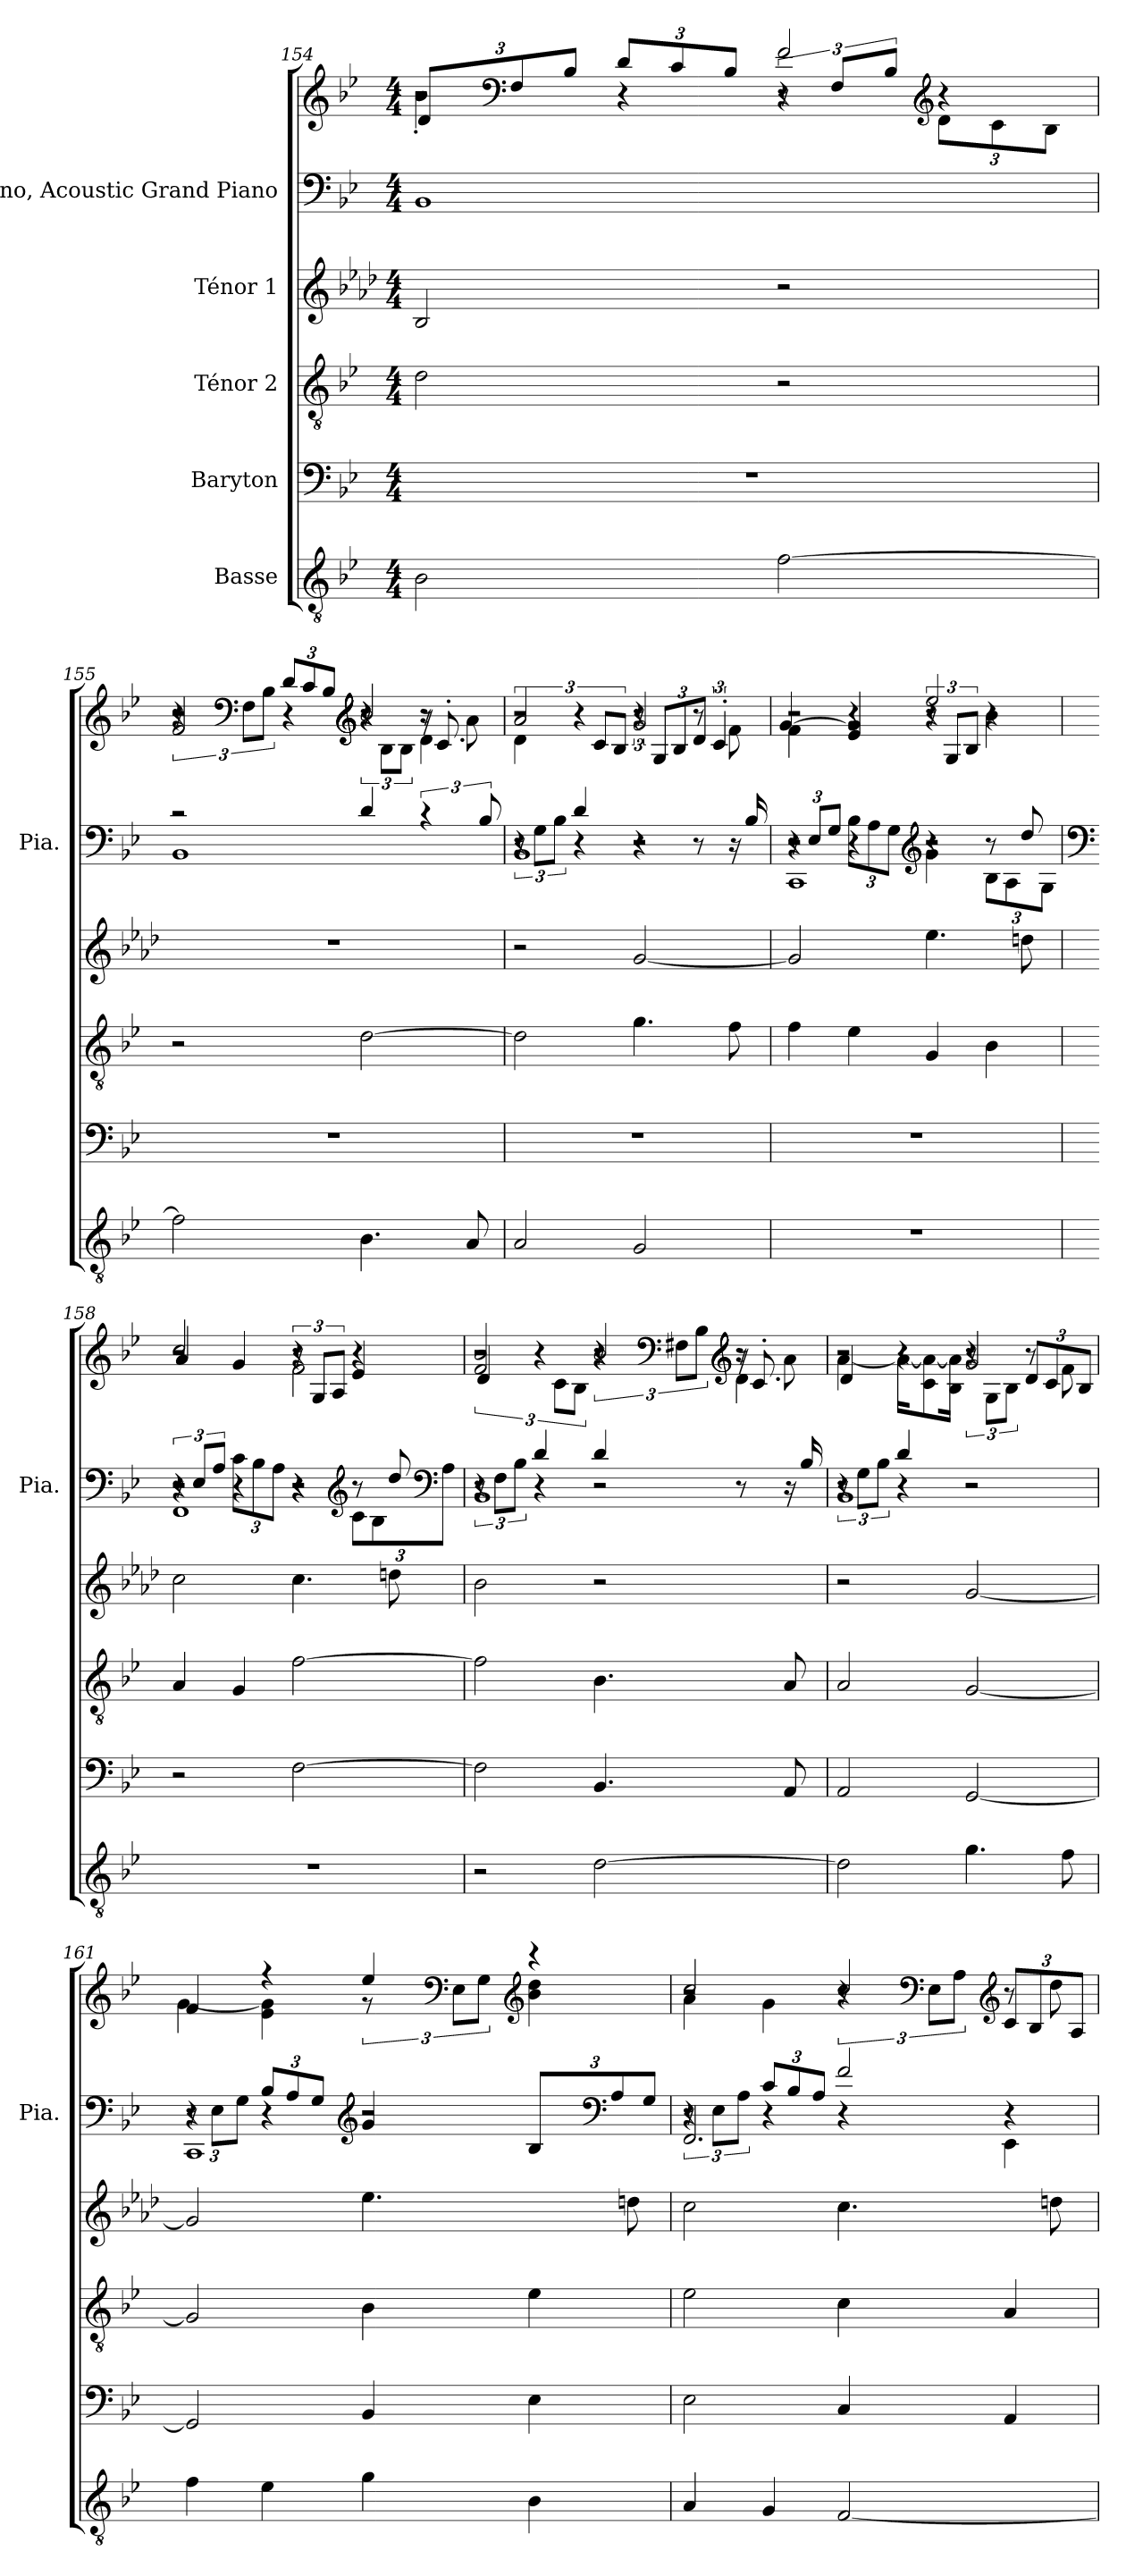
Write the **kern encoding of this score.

**kern	**kern	**kern	**kern	**kern	**kern
*part5	*part4	*part3	*part2	*part1	*part1
*staff6	*staff5	*staff4	*staff3	*staff2	*staff1
*I"Basse	*I"Baryton	*I"Ténor 2	*I"Ténor 1	*I"Piano, Acoustic Grand Piano	*
*	*	*	*	*I'Pia.	*
*clefGv2	*clefF4	*clefGv2	*clefG2	*clefF4	*clefG2
*	*	*	*ITrd8c14	*	*
*k[b-e-]	*k[b-e-]	*k[b-e-]	*k[b-e-a-d-]	*k[b-e-]	*k[b-e-]
*M4/4	*M4/4	*M4/4	*M4/4	*M4/4	*M4/4
=154	=154	=154	=154	=154	=154
*	*	*	*	*	*^
*	*	*	*	*	*	*^
*	*	*	*	*	*	*	*Xbrackettup
2B-\	1r	2d\	2BB-/	1BB-	2r	4b-'\	12d/L
*	*	*	*	*	*clefF4	*	*
.	.	.	.	.	.	.	12F/
.	.	.	.	.	.	.	12B-/J
.	.	.	.	.	.	4r	12d/L
.	.	.	.	.	.	.	12c/
.	.	.	.	.	.	.	12B-/J
*	*	*	*	*	*	*	*brackettup
[2f\	.	2r	2r	.	2f/	4r	12r
.	.	.	.	.	.	.	12F/L
.	.	.	.	.	.	.	12B-/J
*	*	*	*	*	*clefG2	*	*
*	*	*	*	*	*	*Xbrackettup	*
.	.	.	.	.	.	12d\L	4r
.	.	.	.	.	.	12c\	.
.	.	.	.	.	.	12B-\J	.
!!LO:LB:g=z
=155	=155	=155	=155	=155	=155	=155	=155
*	*	*	*	*^	*	*	*^
*	*	*	*	*	*	*	*	*	*brackettup
2f\]	1r	2r	1r	2r	1BB-	2f/	2r	4r	12r
*	*	*	*	*	*	*clefF4	*	*	*
.	.	.	.	.	.	.	.	.	12F\L
.	.	.	.	.	.	.	.	.	12B-\J
*	*	*	*	*	*	*	*	*Xbrackettup	*
.	.	.	.	.	.	.	.	12d/L	4r
.	.	.	.	.	.	.	.	12c/	.
.	.	.	.	.	.	.	.	12B-/J	.
*	*	*	*	*	*	*clefG2	*	*	*
*	*	*	*	*	*	*	*	*	*brackettup
4.B-\	.	[2d\	.	4d/	.	2b-/	4r	4r	12r
.	.	.	.	.	.	.	.	.	12B-\L
.	.	.	.	.	.	.	.	.	12B-\J
.	.	.	.	6r	.	.	4d\	16r	8r
.	.	.	.	.	.	.	.	8.c'/	.
8A/	.	.	.	.	.	.	.	.	8a\
.	.	.	.	12B-/	.	.	.	.	.
*	*	*	*	*	*	*	*	*v	*v
=156	=156	=156	=156	=156	=156	=156	=156	=156
*	*	*	*	*	*^	*	*	*
2A/	1r	2d\]	2r	4r	12r	1BB-	2a/	4d\	3r
.	.	.	.	.	12G\L	.	.	.	.
.	.	.	.	.	12B-\J	.	.	.	.
.	.	.	.	4d/	4r	.	.	4r	.
.	.	.	.	.	.	.	.	.	12c/L
.	.	.	.	.	.	.	.	.	12B-/J
2G/	.	4.g\	[2G/	4r	2r	.	2g/	4r	12r
.	.	.	.	.	.	.	.	.	12G/L
.	.	.	.	.	.	.	.	.	12B-/
.	.	.	.	8r	.	.	.	8r	12d/J
.	.	.	.	.	.	.	.	.	6c'/
.	.	8f\	.	16r	.	.	.	8f\	.
.	.	.	.	16B-/	.	.	.	.	.
!!LO:PB:g=z	!!	!!
=157	=157	=157	=157	=157	=157	=157	=157	=157	=157
*	*	*	*	*	*	*^	*	*	*
1r	1r	4f\	2G/]	2r	4r	12r	1CC	2r	4f\	[4g/
.	.	.	.	.	.	12E-/L	.	.	.	.
.	.	.	.	.	.	12G/J	.	.	.	.
*	*	*	*	*	*Xbrackettup	*	*	*	*	*
.	.	4e-\	.	.	12B-\L	4r	.	.	4r	4e-/ 4g/]
.	.	.	.	.	12A\	.	.	.	.	.
.	.	.	.	.	12G\J	.	.	.	.	.
*	*	*	*	*clefG2	*	*	*	*	*	*
.	.	4G/	4.e-\	4r	4g\	2r	.	2ee-/	4r	12r
.	.	.	.	.	.	.	.	.	.	12G/L
.	.	.	.	.	.	.	.	.	.	12B-/J
.	.	4B-\	.	8r	12B-\L	.	.	.	4b-\	4r
.	.	.	.	.	12A\	.	.	.	.	.
.	.	.	8dn\	8dd/	.	.	.	.	.	.
.	.	.	.	.	12G\J	.	.	.	.	.
=158	=158	=158	=158	=158	=158	=158	=158	=158	=158	=158
*	*	*	*	*clefF4	*	*	*	*	*	*
*	*	*	*	*	*	*brackettup	*	*	*	*
1r	2r	4A/	2c\	2r	4r	12r	1FF	2cc/	2r	4a/
.	.	.	.	.	.	12E-/L	.	.	.	.
.	.	.	.	.	.	12A/J	.	.	.	.
*	*	*	*	*	*Xbrackettup	*	*	*	*	*
.	.	4G/	.	.	12c\L	4r	.	.	.	4g/
.	.	.	.	.	12B-\	.	.	.	.	.
.	.	.	.	.	12A\J	.	.	.	.	.
.	[2F\	[2f\	4.c\	4r	4r	2r	.	4r	2f\	12r
.	.	.	.	.	.	.	.	.	.	12G/L
.	.	.	.	.	.	.	.	.	.	12A/J
*	*	*	*	*clefG2	*	*	*	*	*	*
.	.	.	.	8r	12c\L	.	.	4e-/	.	4r
.	.	.	.	.	12B-\	.	.	.	.	.
.	.	.	8dn\	8dd/	.	.	.	.	.	.
*	*	*	*	*clefF4	*	*	*	*	*	*
.	.	.	.	.	12A\J	.	.	.	.	.
*	*	*	*	*	*v	*v	*v	*	*	*
*	*	*	*	*	*	*v	*v	*v
!!LO:LB:g=z
=159	=159	=159	=159	=159	=159	=159
*	*	*	*	*	*brackettup	*
*	*	*	*	*	*^	*^
*	*	*	*	*	*	*	*	*^
*	*	*	*	*	*	*	*	*	*^
2r	2F\]	2f\]	2B-\	4r	12r	1BB-	2f/ 2b-/	2r	4d/	3r
.	.	.	.	.	12F\L	.	.	.	.	.
.	.	.	.	.	12B-\J	.	.	.	.	.
.	.	.	.	4d/	4r	.	.	.	4r	.
.	.	.	.	.	.	.	.	.	.	12c\L
.	.	.	.	.	.	.	.	.	.	12B-\J
[2d\	4.BB-/	4.B-\	2r	4d/	2r	.	2b-/	4r	4r	12r
*	*	*	*	*	*	*	*clefF4	*	*	*
.	.	.	.	.	.	.	.	.	.	12F#X\L
.	.	.	.	.	.	.	.	.	.	12B-\J
*	*	*	*	*	*	*	*clefG2	*	*	*
.	.	.	.	8r	.	.	.	4d\	16r	8r
.	.	.	.	.	.	.	.	.	8.c'/	.
.	8AA/	8A/	.	16r	.	.	.	.	.	8a\
.	.	.	.	16B-/	.	.	.	.	.	.
*	*	*	*	*	*	*	*	*	*v	*v
=160	=160	=160	=160	=160	=160	=160	=160	=160	=160
2d\]	2AA/	2A/	2r	4r	12r	1BB-	2r	[4a\	4d/
.	.	.	.	.	12G\L	.	.	.	.
.	.	.	.	.	12B-\J	.	.	.	.
.	.	.	.	4d/	4r	.	.	16a\KL_	4r
.	.	.	.	.	.	.	.	8c\ 8a\_	.
.	.	.	.	.	.	.	.	16B-\ 16a\]Jk	.
4.g\	[2GG/	[2G/	[2G/	2r	2r	.	2g/	12r	4r
.	.	.	.	.	.	.	.	12G\L	.
.	.	.	.	.	.	.	.	12B-\J	.
*	*	*	*	*	*	*	*	*	*Xbrackettup
.	.	.	.	.	.	.	.	8r	12d/L
.	.	.	.	.	.	.	.	.	12c/
8f\	.	.	.	.	.	.	.	8f\	.
.	.	.	.	.	.	.	.	.	12B-/J
*	*	*	*	*	*	*	*	*v	*v
!!LO:PB:g=z
=161	=161	=161	=161	=161	=161	=161	=161	=161
4f\	2GG/]	2G/]	2G/]	4r	12r	1CC	4f/	[4g\
.	.	.	.	.	12E-\L	.	.	.
.	.	.	.	.	12G\J	.	.	.
*	*	*	*	*Xbrackettup	*	*	*	*
4e-\	.	.	.	12B-/L	4r	.	4r	4e-\ 4g\]
.	.	.	.	12A/	.	.	.	.
.	.	.	.	12G/J	.	.	.	.
*	*	*	*	*clefG2	*	*	*	*
*	*	*	*	*	*	*	*	*brackettup
4g\	4BB-/	4B-\	4.e-\	4g/	2r	.	4ee-/	12r
*	*	*	*	*	*	*	*clefF4	*
.	.	.	.	.	.	.	.	12E-\L
.	.	.	.	.	.	.	.	12G\J
*	*	*	*	*	*	*	*clefG2	*
4B-\	4E-\	4e-\	.	12B-/L	.	.	4r	4b-\ 4dd\
*	*	*	*	*clefF4	*	*	*	*
.	.	.	.	12A/	.	.	.	.
.	.	.	8dn\	.	.	.	.	.
.	.	.	.	12G/J	.	.	.	.
*	*	*	*	*	*	*	*v	*v
=162	=162	=162	=162	=162	=162	=162	=162
*	*	*	*	*	*brackettup	*	*
*	*	*	*	*	*	*	*^
*	*	*	*	*	*	*	*	*^
4A/	2E-\	2e-\	2c\	4r	12r	2.FF/	2r	4a\	2cc/
.	.	.	.	.	12E-\L	.	.	.	.
.	.	.	.	.	12A\J	.	.	.	.
*	*	*	*	*Xbrackettup	*	*	*	*	*
4G/	.	.	.	12c/L	4r	.	.	4g\	.
.	.	.	.	12B-/	.	.	.	.	.
.	.	.	.	12A/J	.	.	.	.	.
[2F/	4C/	4c\	4.c\	2f/	4r	.	2cc/	12r	4r
*	*	*	*	*	*	*	*clefF4	*	*
.	.	.	.	.	.	.	.	12E-\L	.
.	.	.	.	.	.	.	.	12A\J	.
*	*	*	*	*	*	*	*clefG2	*	*
*	*	*	*	*	*	*	*	*	*Xbrackettup
.	4AA/	4A/	.	.	4EE-\	4r	.	8r	12c/L
.	.	.	.	.	.	.	.	.	12B-/
.	.	.	8dn\	.	.	.	.	8dd\	.
.	.	.	.	.	.	.	.	.	12A/J
*	*	*	*	*v	*v	*v	*	*	*
*	*	*	*	*	*v	*v	*v
=	=	=	=	=	=
*-	*-	*-	*-	*-	*-
